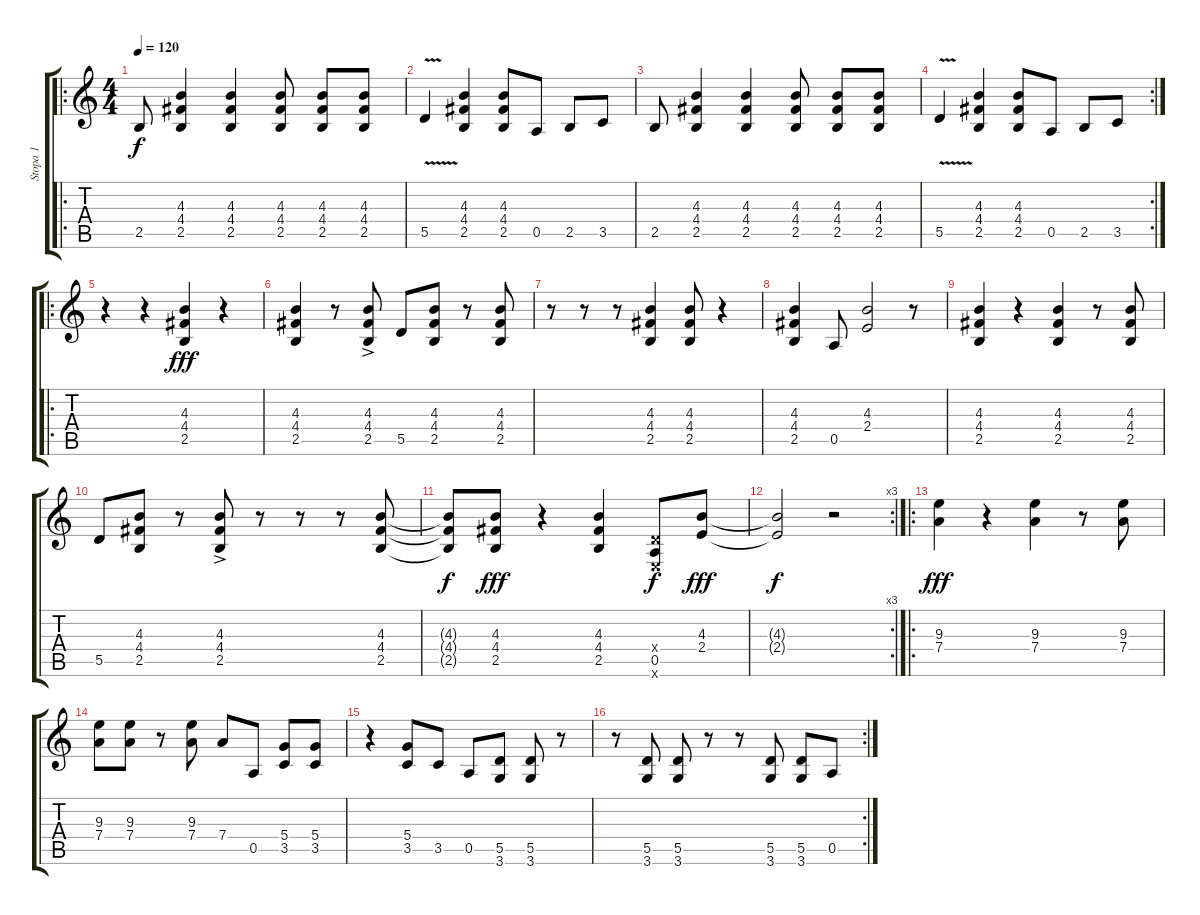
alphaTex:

\track ("Stopa 1" "Stopa 1") {instrument overdrivenguitar}
\staff {score tabs}
\tuning (E4 B3 G3 D3 A2 E2) {hide}
\ro
\ts (4 4)
\tempo 120
\clef g2
\ks c
2.5.8{dy f instrument overdrivenguitar} (4.3 4.4 2.5).4 (4.3 4.4 2.5).4 (4.3 4.4 2.5).8 (4.3 4.4 2.5).8 (4.3 4.4 2.5).8 |
5.5{v}.4 (4.3 4.4 2.5).4 (4.3 4.4 2.5).8 0.5.8 2.5.8 3.5.8 |
2.5.8 (4.3 4.4 2.5).4 (4.3 4.4 2.5).4 (4.3 4.4 2.5).8 (4.3 4.4 2.5).8 (4.3 4.4 2.5).8 |
\rc 2
5.5{v}.4 (4.3 4.4 2.5).4 (4.3 4.4 2.5).8 0.5.8 2.5.8 3.5.8 |
\ro
r.4 r.4 (4.3 4.4 2.5).4{dy fff} r.4 |
(4.3 4.4 2.5).4 r.8 (4.3 4.4{ac} 2.5).8 5.5.8 (4.3 4.4 2.5).8 r.8 (4.3 4.4 2.5).8 |
r.8 r.8 r.8 (4.3 4.4 2.5).4 (4.3 4.4 2.5).8 r.4 |
(4.3 4.4 2.5).4 0.5.8 (4.3 2.4).2 r.8 |
(4.3 4.4 2.5).4 r.4 (4.3 4.4 2.5).4 r.8 (4.3 4.4 2.5).8 |
5.5.8 (4.3 4.4 2.5).8 r.8 (4.3 4.4{ac} 2.5).8 r.8 r.8 r.8 (4.3 4.4 2.5).8 |
(4.3{t} 4.4{t} 2.5{t}).8{dy f} (4.3 4.4 2.5).8{dy fff} r.4 (4.3 4.4 2.5).4 (0.4{x} 0.5 0.6{x}).8{dy f} (4.3 2.4).8{dy fff} |
\rc 3
(4.3{t} 2.4{t}).2{dy f} r.2 |
\ro
(9.3 7.4).4{dy fff} r.4 (9.3 7.4).4 r.8 (9.3 7.4).8 |
(9.3 7.4).8 (9.3 7.4).8 r.8 (9.3 7.4).8 7.4.8 0.5.8 (5.4 3.5).8 (5.4 3.5).8 |
r.4 (5.4 3.5).8 3.5.8 0.5.8 (5.5 3.6).8 (5.5 3.6).8 r.8 |
\rc 2
r.8 (5.5 3.6).8 (5.5 3.6).8 r.8 r.8 (5.5 3.6).8 (5.5 3.6).8 0.5.8
